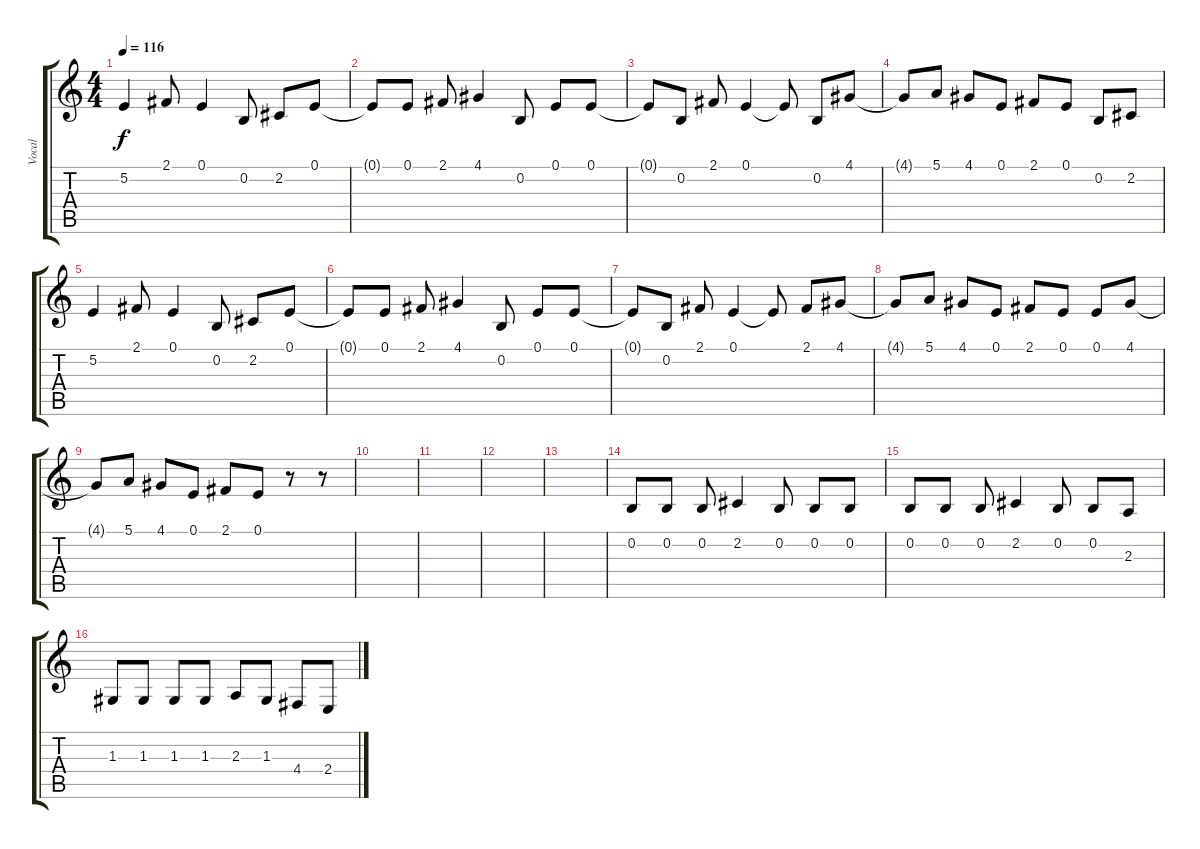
\track ("Vocal" "Vocal") {instrument oboe}
\staff {score tabs}
\tuning (E4 B3 G3 D3 A2 E2) {hide}
\ts (4 4)
\tempo 116
\clef g2
\ks c
5.2.4{dy f} 2.1.8 0.1.4 0.2.8 2.2.8 0.1.8 |
0.1{t}.8 0.1.8 2.1.8 4.1.4 0.2.8 0.1.8 0.1.8 |
0.1{t}.8 0.2.8 2.1.8 0.1.4 0.1{t}.8 0.2.8 4.1.8 |
4.1{t}.8 5.1.8 4.1.8 0.1.8 2.1.8 0.1.8 0.2.8 2.2.8 |
5.2.4 2.1.8 0.1.4 0.2.8 2.2.8 0.1.8 |
0.1{t}.8 0.1.8 2.1.8 4.1.4 0.2.8 0.1.8 0.1.8 |
0.1{t}.8 0.2.8 2.1.8 0.1.4 0.1{t}.8 2.1.8 4.1.8 |
4.1{t}.8 5.1.8 4.1.8 0.1.8 2.1.8 0.1.8 0.1.8 4.1.8 |
4.1{t}.8 5.1.8 4.1.8 0.1.8 2.1.8 0.1.8 r.8 r.8 |
|
|
|
|
0.2.8 0.2.8 0.2.8 2.2.4 0.2.8 0.2.8 0.2.8 |
0.2.8 0.2.8 0.2.8 2.2.4 0.2.8 0.2.8 2.3.8 |
1.3.8 1.3.8 1.3.8 1.3.8 2.3.8 1.3.8 4.4.8 2.4.8
